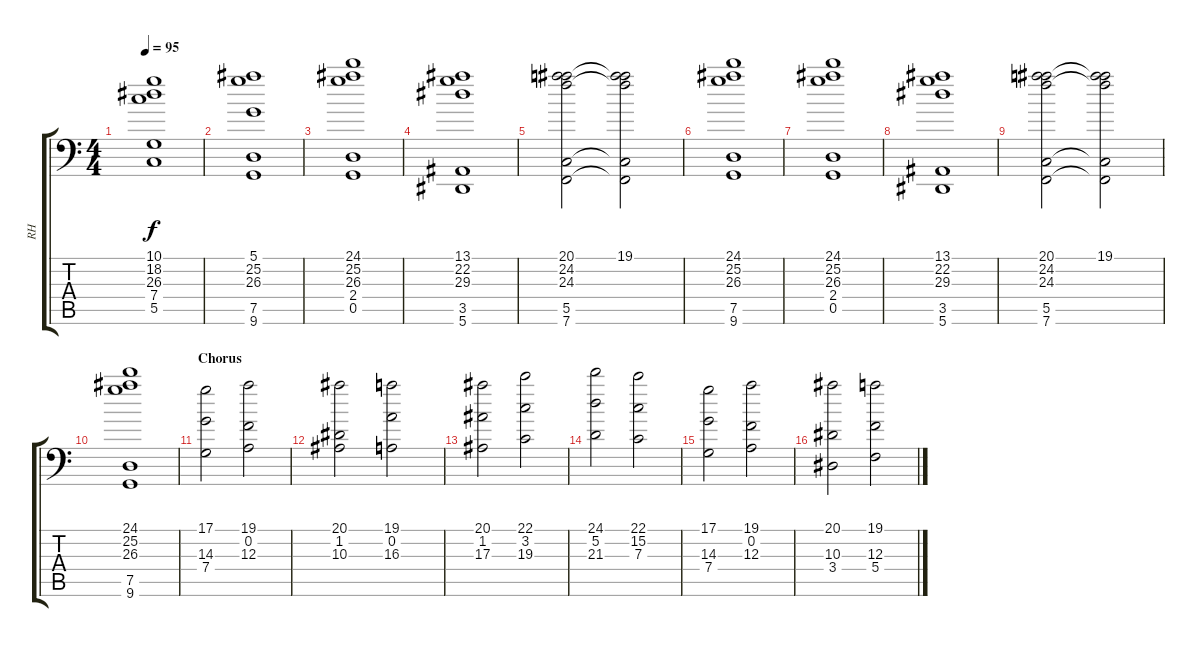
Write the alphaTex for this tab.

\track ("RH" "RH") {instrument stringensemble1}
\staff {score tabs}
\tuning (D4 A3 F3 C3 G2 Bb1) {hide}
\ts (4 4)
\tempo 95
\clef f4
\ks c
(10.1 18.2 26.3 7.4 5.5).1{dy f} |
(5.1 25.2 26.3 7.5 9.6).1 |
(24.1 25.2 26.3 2.4 0.5).1 |
(13.1 22.2 29.3 3.5 5.6).1 |
(20.1 24.2 24.3 5.5 7.6).2 (19.1 24.2{t} 24.3{t} 5.5{t} 7.6{t}).2 |
(24.1 25.2 26.3 7.5 9.6).1 |
(24.1 25.2 26.3 2.4 0.5).1 |
(13.1 22.2 29.3 3.5 5.6).1 |
(20.1 24.2 24.3 5.5 7.6).2 (19.1 24.2{t} 24.3{t} 5.5{t} 7.6{t}).2 |
(24.1 25.2 26.3 7.5 9.6).1 |
\section ("" "Chorus")
(17.1 14.3 7.4).2{volume 10 instrument stringensemble1} (19.1 0.2 12.3).2 |
(20.1 1.2 10.3).2 (19.1 0.2 16.3).2 |
(20.1 1.2 17.3).2 (22.1 3.2 19.3).2 |
(24.1 5.2 21.3).2 (22.1 15.2 7.3).2 |
(17.1 14.3 7.4).2 (19.1 0.2 12.3).2 |
(20.1 10.3 3.4).2 (19.1 12.3 5.4).2
